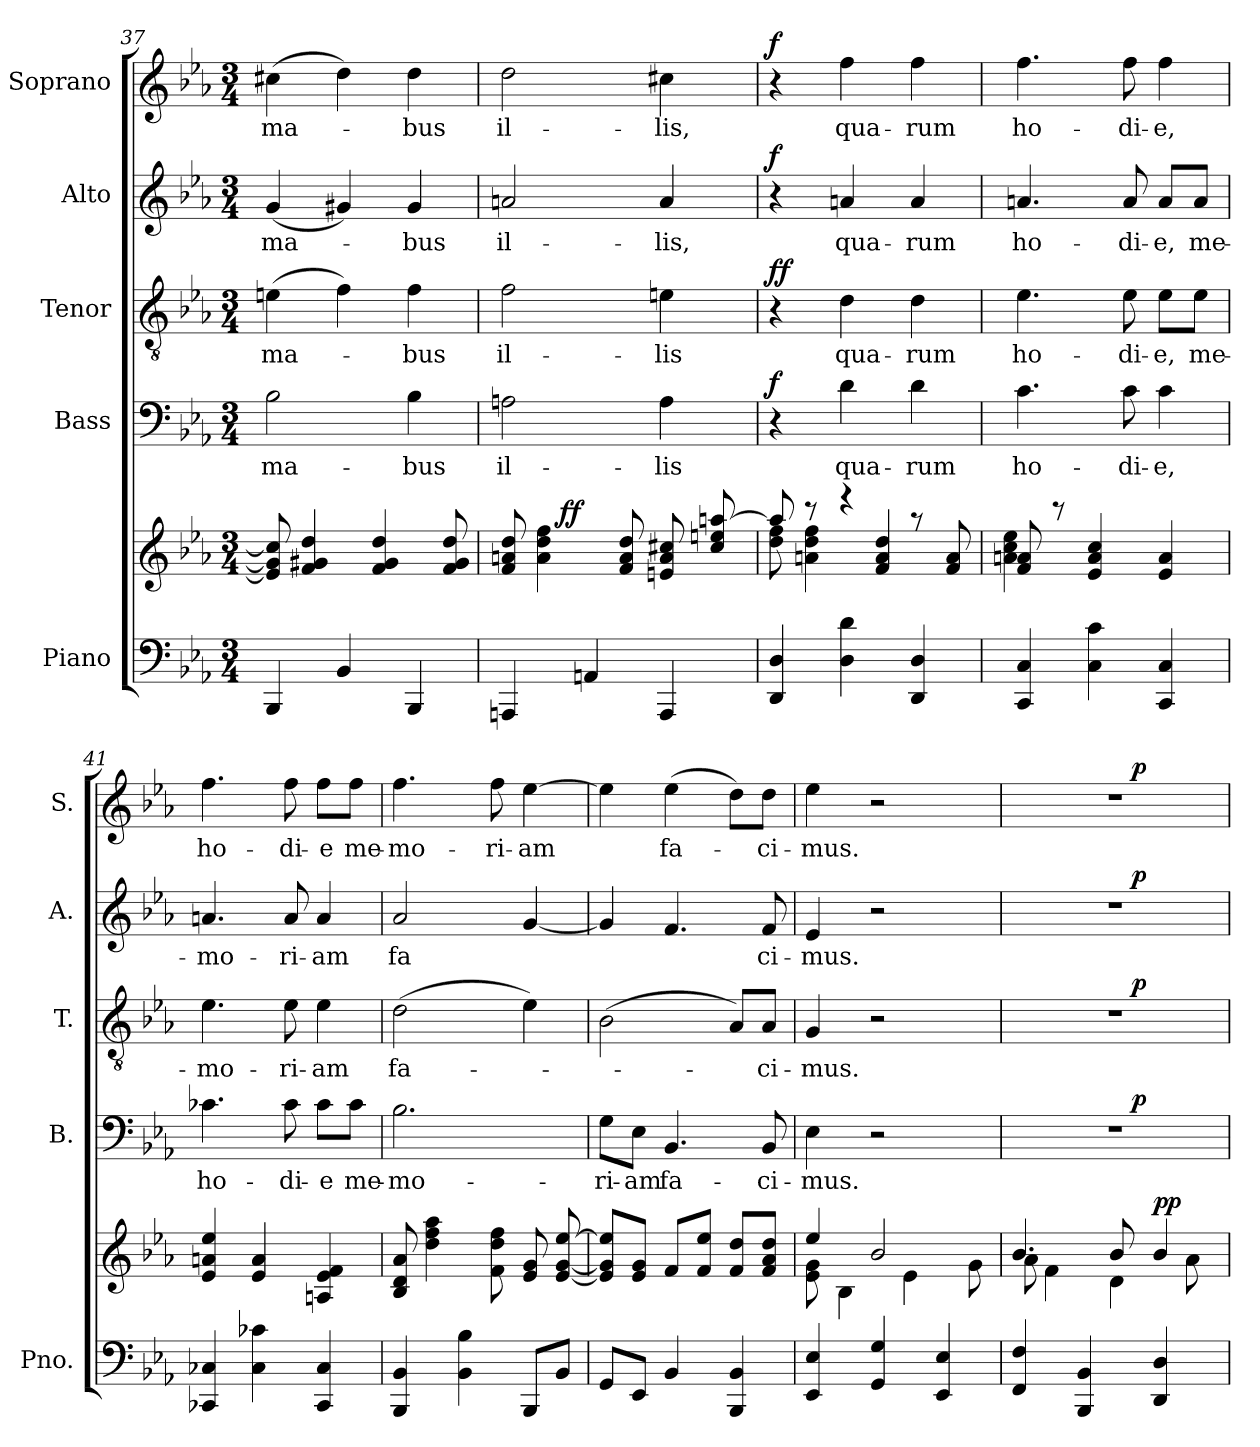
**kern	**kern	**dynam	**kern	**text	**dynam	**kern	**text	**dynam	**kern	**text	**dynam	**kern	**text	**dynam
*part5	*part5	*part5	*part4	*part4	*part4	*part3	*part3	*part3	*part2	*part2	*part2	*part1	*part1	*part1
*staff6	*staff5	*staff5/6	*staff4	*staff4	*staff4	*staff3	*staff3	*staff3	*staff2	*staff2	*staff2	*staff1	*staff1	*staff1
*I"Piano	*	*	*I"Bass	*	*	*I"Tenor	*	*	*I"Alto	*	*	*I"Soprano	*	*
*I'Pno.	*	*	*I'B.	*	*	*I'T.	*	*	*I'A.	*	*	*I'S.	*	*
!!LO:PB:g=z
*clefF4	*clefG2	*	*clefF4	*	*	*clefGv2	*	*	*clefG2	*	*	*clefG2	*	*
*k[b-e-a-]	*k[b-e-a-]	*	*k[b-e-a-]	*	*	*k[b-e-a-]	*	*	*k[b-e-a-]	*	*	*k[b-e-a-]	*	*
*E-:	*E-:	*	*E-:	*	*	*E-:	*	*	*E-:	*	*	*E-:	*	*
*M3/4	*M3/4	*	*M3/4	*	*	*M3/4	*	*	*M3/4	*	*	*M3/4	*	*
=37	=37	=37	=37	=37	=37	=37	=37	=37	=37	=37	=37	=37	=37	=37
!	!	!	!	!LO:LY:b	!	!	!LO:LY:b	!	!	!LO:LY:b	!	!	!LO:LY:b	!
4BBB-/	8e/] 8g/] 8cc#/]	.	2B-\	-ma-	.	(>4en\	-ma-	.	(<4g/	-ma-	.	(>4cc#X\	-ma-	.
.	4f/ 4g#X/ 4dd/	.	.	.	.	.	.	.	.	.	.	.	.	.
4BB-/	.	.	.	.	.	4f\)	.	.	4g#X/)	.	.	4dd\)	.	.
.	4f/ 4g#/ 4dd/	.	.	.	.	.	.	.	.	.	.	.	.	.
!	!	!	!	!LO:LY:b	!	!	!LO:LY:b	!	!	!LO:LY:b	!	!	!LO:LY:b	!
4BBB-/	.	.	4B-\	-bus	.	4f\	-bus	.	4g#/	-bus	.	4dd\	-bus	.
.	8f/ 8g#/ 8dd/	.	.	.	.	.	.	.	.	.	.	.	.	.
=38	=38	=38	=38	=38	=38	=38	=38	=38	=38	=38	=38	=38	=38	=38
!	!	!	!	!LO:LY:b	!	!	!LO:LY:b	!	!	!LO:LY:b	!	!	!LO:LY:b	!
*	*^	*	*	*	*	*	*	*	*	*	*	*	*	*
4AAAn/	8f/ 8an/ 8dd/	8.ryy	.	2An\	il-	.	2f\	il-	.	2an/	il-	.	2dd\	il-	.
.	4a\ 4dd\ 4ff\	.	.	.	.	.	.	.	.	.	.	.	.	.	.
!	!	!	!LO:DY:a	!	!	!	!	!	!	!	!	!	!	!	!
!	!	!	!LO:DY:n=1:a	!	!	!	!	!	!	!	!	!	!	!	!
.	.	2ryy	f f	.	.	.	.	.	.	.	.	.	.	.	.
4AAn/	.	.	.	.	.	.	.	.	.	.	.	.	.	.	.
.	8f/ 8a/ 8dd/	.	.	.	.	.	.	.	.	.	.	.	.	.	.
!	!	!	!	!	!LO:LY:b	!	!	!LO:LY:b	!	!	!LO:LY:b	!	!	!LO:LY:b	!
4AAA/	8en/ 8a/ 8cc#X/	.	.	4A\	-lis	.	4en\	-lis	.	4a/	-lis,	.	4cc#X\	-lis,	.
.	8cc#/ 8een/ [8aan/	.	.	.	.	.	.	.	.	.	.	.	.	.	.
.	.	16ryy	.	.	.	.	.	.	.	.	.	.	.	.	.
=39	=39	=39	=39	=39	=39	=39	=39	=39	=39	=39	=39	=39	=39	=39	=39
!	!	!	!	!	!	!LO:DY:a	!	!	!LO:DY:a	!	!	!	!	!	!
!	!	!	!	!	!	!	!	!	!LO:DY:n=1:a	!	!	!LO:DY:a	!	!	!LO:DY:a
4DD/ 4D/	8aa/]	8dd\ 8ff\	.	4r	.	f	4r	.	f f	4r	.	f	4r	.	f
.	8r	4an\ 4dd\ 4ff\	.	.	.	.	.	.	.	.	.	.	.	.	.
!	!	!	!	!	!LO:LY:b	!	!	!LO:LY:b	!	!	!LO:LY:b	!	!	!LO:LY:b	!
4D\ 4d\	4r	.	.	4d\	qua-	.	4d\	qua-	.	4an/	qua-	.	4ff\	qua-	.
.	.	4f/ 4a/ 4dd/	.	.	.	.	.	.	.	.	.	.	.	.	.
!	!	!	!	!	!LO:LY:b	!	!	!LO:LY:b	!	!	!LO:LY:b	!	!	!LO:LY:b	!
4DD/ 4D/	8r	.	.	4d\	-rum	.	4d\	-rum	.	4a/	-rum	.	4ff\	-rum	.
.	8f/ 8a/	8ryy	.	.	.	.	.	.	.	.	.	.	.	.	.
=40	=40	=40	=40	=40	=40	=40	=40	=40	=40	=40	=40	=40	=40	=40	=40
!	!	!	!	!	!LO:LY:b	!	!	!LO:LY:b	!	!	!LO:LY:b	!	!	!LO:LY:b	!
4CC/ 4C/	8f/ 8an/	4a\ 4cc\ 4ee-\	.	4.c\	ho-	.	4.e-\	ho-	.	4.an/	ho-	.	4.ff\	ho-	.
.	8r	.	.	.	.	.	.	.	.	.	.	.	.	.	.
4C\ 4c\	4e-/ 4a/ 4cc/	2ryy	.	.	.	.	.	.	.	.	.	.	.	.	.
!	!	!	!	!	!LO:LY:b	!	!	!LO:LY:b	!	!	!LO:LY:b	!	!	!LO:LY:b	!
.	.	.	.	8c\	-di-	.	8e-\	-di-	.	8a/	-di-	.	8ff\	-di-	.
!	!	!	!	!	!LO:LY:b	!	!	!LO:LY:b	!	!	!LO:LY:b	!	!	!LO:LY:b	!
4CC/ 4C/	4e-/ 4a/	.	.	4c\	-e,	.	8e-\L	-e,	.	8a/L	-e,	.	4ff\	-e,	.
!	!	!	!	!	!	!	!	!LO:LY:b	!	!	!LO:LY:b	!	!	!	!
.	.	.	.	.	.	.	8e-\J	me-	.	8a/J	me-	.	.	.	.
*	*v	*v	*	*	*	*	*	*	*	*	*	*	*	*	*
=41	=41	=41	=41	=41	=41	=41	=41	=41	=41	=41	=41	=41	=41	=41
!	!	!	!	!LO:LY:b	!	!	!LO:LY:b	!	!	!LO:LY:b	!	!	!LO:LY:b	!
4CC-X/ 4C-X/	4e-/ 4an/ 4ee-/	.	4.c-X\	ho-	.	4.e-\	-mo-	.	4.an/	-mo-	.	4.ff\	ho-	.
4C-\ 4c-X\	4e-/ 4a/	.	.	.	.	.	.	.	.	.	.	.	.	.
!	!	!	!	!LO:LY:b	!	!	!LO:LY:b	!	!	!LO:LY:b	!	!	!LO:LY:b	!
.	.	.	8c-\	-di-	.	8e-\	-ri-	.	8a/	-ri-	.	8ff\	-di-	.
!	!	!	!	!LO:LY:b	!	!	!LO:LY:b	!	!	!LO:LY:b	!	!	!LO:LY:b	!
4CC-/ 4C-/	4An/ 4e-/ 4f/	.	8c-\L	-e	.	4e-\	-am	.	4a/	-am	.	8ff\L	-e	.
!	!	!	!	!LO:LY:b	!	!	!	!	!	!	!	!	!LO:LY:b	!
.	.	.	8c-\J	me-	.	.	.	.	.	.	.	8ff\J	me-	.
=42	=42	=42	=42	=42	=42	=42	=42	=42	=42	=42	=42	=42	=42	=42
!	!	!	!	!LO:LY:b	!	!	!LO:LY:b	!	!	!LO:LY:b	!	!	!LO:LY:b	!
4BBB-/ 4BB-/	8B-/ 8d/ 8a-/	.	2.B-\	-mo-	.	(>2d\	fa-	.	2a-/	fa	.	4.ff\	-mo-	.
.	4dd\ 4ff\ 4aa-\	.	.	.	.	.	.	.	.	.	.	.	.	.
4BB-\ 4B-\	.	.	.	.	.	.	.	.	.	.	.	.	.	.
!	!	!	!	!	!	!	!	!	!	!	!	!	!LO:LY:b	!
.	8f\ 8dd\ 8ff\	.	.	.	.	.	.	.	.	.	.	8ff\	-ri-	.
!	!	!	!	!	!	!	!	!	!	!	!	!	!LO:LY:b	!
8BBB-/L	8e-/ 8g/	.	.	.	.	4e-\)	.	.	[4g/	.	.	[4ee-\	-am	.
8BB-/J	[8e-/ [8g/ [8ee-/	.	.	.	.	.	.	.	.	.	.	.	.	.
!!LO:LB:g=z
=43	=43	=43	=43	=43	=43	=43	=43	=43	=43	=43	=43	=43	=43	=43
!	!	!	!	!LO:LY:b	!	!	!	!	!	!	!	!	!	!
8GG/L	8e-/] 8g/] 8ee-/]L	.	8G\L	-ri-	.	(>2B-\	.	.	4g/]	.	.	4ee-\]	.	.
!	!	!	!	!LO:LY:b	!	!	!	!	!	!	!	!	!	!
8EE-/J	8e-/ 8g/J	.	8E-\J	-am	.	.	.	.	.	.	.	.	.	.
!	!	!	!	!LO:LY:b	!	!	!	!	!	!	!	!	!LO:LY:b	!
4BB-/	8f/L	.	4.BB-/	fa-	.	.	.	.	4.f/	.	.	(>4ee-\	fa-	.
.	8f/ 8ee-/J	.	.	.	.	.	.	.	.	.	.	.	.	.
4BBB-/ 4BB-/	8f/ 8dd/L	.	.	.	.	8A-/L)	.	.	.	.	.	8dd\L)	.	.
!	!	!	!	!LO:LY:b	!	!	!LO:LY:b	!	!	!LO:LY:b	!	!	!LO:LY:b	!
.	8f/ 8a-/ 8dd/J	.	8BB-/	-ci-	.	8A-/J	-ci-	.	8f/	ci-	.	8dd\J	-ci-	.
=44	=44	=44	=44	=44	=44	=44	=44	=44	=44	=44	=44	=44	=44	=44
*	*^	*	*	*	*	*	*	*	*	*	*	*	*	*
!	!	!	!	!	!LO:LY:b	!	!	!LO:LY:b	!	!	!LO:LY:b	!	!	!LO:LY:b	!
4EE-/ 4E-/	4ee-/	8e-\ 8g\	.	4E-\	-mus.	.	4G/	-mus.	.	4e-/	-mus.	.	4ee-\	-mus.	.
.	.	4B-\	.	.	.	.	.	.	.	.	.	.	.	.	.
4GG/ 4G/	2b-/	.	.	2r	.	.	2r	.	.	2r	.	.	2r	.	.
.	.	4e-\	.	.	.	.	.	.	.	.	.	.	.	.	.
4EE-/ 4E-/	.	.	.	.	.	.	.	.	.	.	.	.	.	.	.
.	.	8g\	.	.	.	.	.	.	.	.	.	.	.	.	.
=45	=45	=45	=45	=45	=45	=45	=45	=45	=45	=45	=45	=45	=45	=45	=45
*	*	*	*	*^	*	*	*^	*	*	*^	*	*	*^	*	*
4FF/ 4F/	4.b-/	8a-\	.	2.r	4..ryy	.	.	2.r	4..ryy	.	.	2.r	4..ryy	.	.	2.r	4..ryy	.	.
.	.	4f\	.	.	.	.	.	.	.	.	.	.	.	.	.	.	.	.	.
4BBB-/ 4BB-/	.	.	.	.	.	.	.	.	.	.	.	.	.	.	.	.	.	.	.
.	8b-/	4d\	.	.	.	.	.	.	.	.	.	.	.	.	.	.	.	.	.
!	!	!	!	!	!	!	!LO:DY:a	!	!	!	!LO:DY:a	!	!	!	!LO:DY:a	!	!	!	!LO:DY:a
.	.	.	.	.	4ryy	.	p	.	4ryy	.	p	.	4ryy	.	p	.	4ryy	.	p
!	!	!	!LO:DY:a	!	!	!	!	!	!	!	!	!	!	!	!	!	!	!	!
!	!	!	!LO:DY:n=1:a	!	!	!	!	!	!	!	!	!	!	!	!	!	!	!	!
4DD/ 4D/	4b-/	.	p p	.	.	.	.	.	.	.	.	.	.	.	.	.	.	.	.
.	.	8a-\	.	.	.	.	.	.	.	.	.	.	.	.	.	.	.	.	.
.	.	.	.	.	16ryy	.	.	.	16ryy	.	.	.	16ryy	.	.	.	16ryy	.	.
*	*v	*v	*	*	*	*	*	*v	*v	*	*	*v	*v	*	*	*v	*v	*	*
*	*	*	*v	*v	*	*	*	*	*	*	*	*	*	*	*
=	=	=	=	=	=	=	=	=	=	=	=	=	=	=
*-	*-	*-	*-	*-	*-	*-	*-	*-	*-	*-	*-	*-	*-	*-
